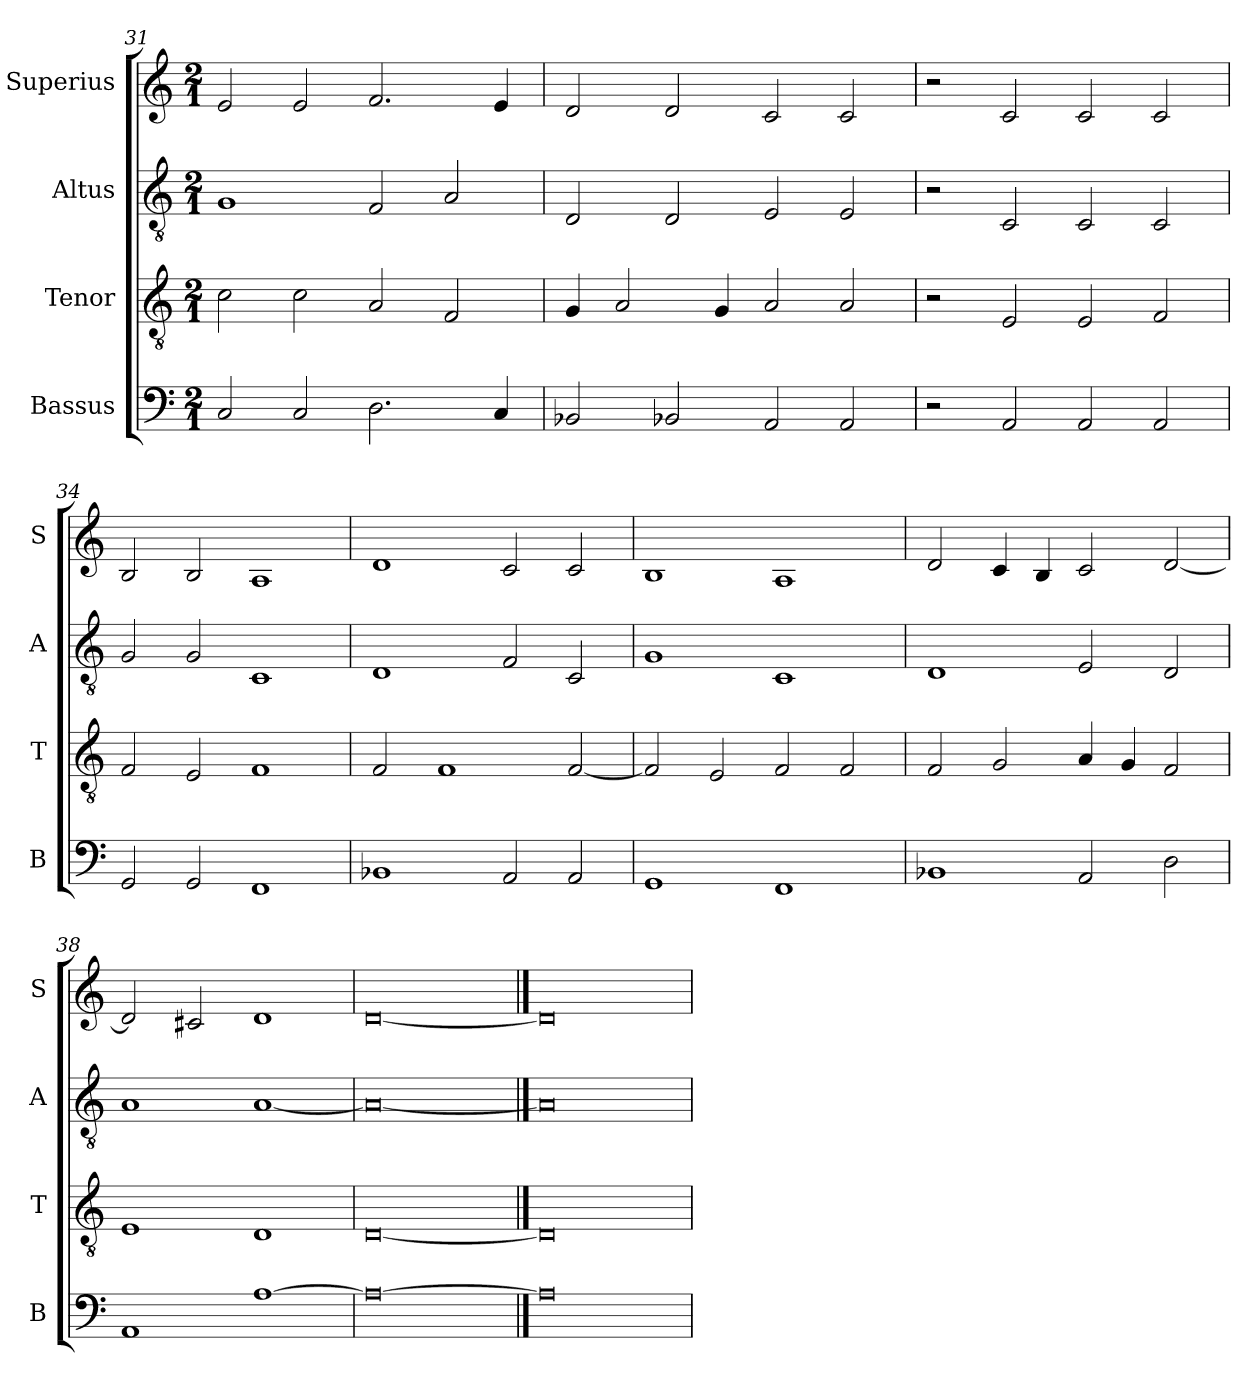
**kern	**kern	**kern	**kern
*part4	*part3	*part2	*part1
*staff4	*staff3	*staff2	*staff1
*I"Bassus	*I"Tenor	*I"Altus	*I"Superius
*I'B	*I'T	*I'A	*I'S
*clefF4	*clefGv2	*clefGv2	*clefG2
*k[]	*k[]	*k[]	*k[]
*C:	*C:	*C:	*C:
*M2/1	*M2/1	*M2/1	*M2/1
=31	=31	=31	=31
2C	2c	1G	2e
2C	2c	.	2e
2.D	2A	2F	2.f
.	2F	2A	.
4C	.	.	4e
=32	=32	=32	=32
2BB-X	4G	2D	2d
.	2A	.	.
2BB-X	.	2D	2d
.	4G	.	.
2AA	2A	2E	2c
2AA	2A	2E	2c
=33	=33	=33	=33
2r	2r	2r	2r
2AA	2E	2C	2c
2AA	2E	2C	2c
2AA	2F	2C	2c
=34	=34	=34	=34
2GG	2F	2G	2B
2GG	2E	2G	2B
1FF	1F	1C	1A
=35	=35	=35	=35
1BB-X	2F	1D	1d
.	1F	.	.
2AA	.	2F	2c
2AA	[2F	2C	2c
=36	=36	=36	=36
1GG	2F]	1G	1B
.	2E	.	.
1FF	2F	1C	1A
.	2F	.	.
=37	=37	=37	=37
1BB-X	2F	1D	2d
.	2G	.	4c
.	.	.	4B
2AA	4A	2E	2c
.	4G	.	.
2D	2F	2D	[2d
=38	=38	=38	=38
1AA	1E	1A	2d]
.	.	.	2c#X
[1A	1D	[1A	1d
=39	=39	=39	=39
0A_	[0D	0A_	[0d
==40	==40	==40	==40
0A]	0D]	0A]	0d]
=	=	=	=
*-	*-	*-	*-
